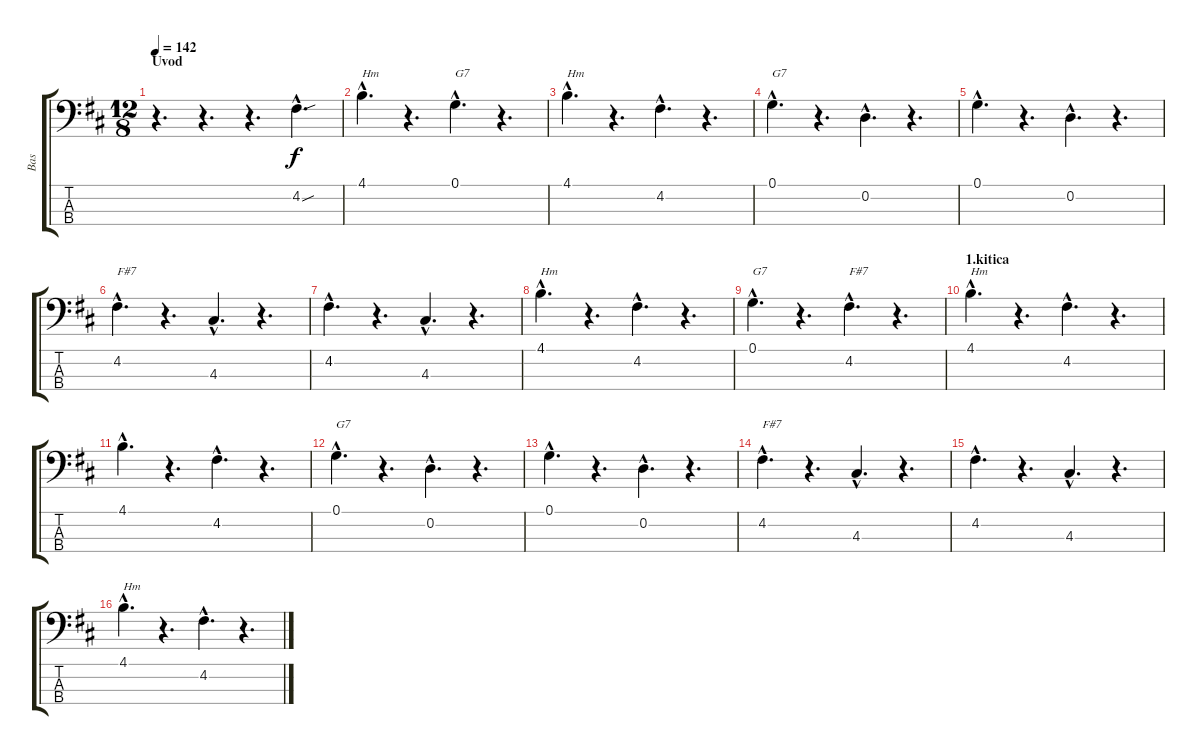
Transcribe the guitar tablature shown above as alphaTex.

\track ("Bas" "Bas") {instrument electricbassfinger}
\staff {score tabs}
\tuning (G2 D2 A1 E1) {hide}
\ts (12 8)
\section ("" "Uvod")
\tempo 142
\clef f4
\ks d
r.4{d dy f instrument electricbassfinger} r.4{d} r.4{d} 4.2{sou hac}.4{d} |
4.1{hac}.4{d txt "Hm"} r.4{d} 0.1{hac}.4{d txt "G7"} r.4{d} |
4.1{hac}.4{d txt "Hm"} r.4{d} 4.2{hac}.4{d} r.4{d} |
0.1{hac}.4{d txt "G7"} r.4{d} 0.2{hac}.4{d} r.4{d} |
0.1{hac}.4{d} r.4{d} 0.2{hac}.4{d} r.4{d} |
4.2{hac}.4{d txt "F#7"} r.4{d} 4.3{hac}.4{d} r.4{d} |
4.2{hac}.4{d} r.4{d} 4.3{hac}.4{d} r.4{d} |
4.1{hac}.4{d txt "Hm"} r.4{d} 4.2{hac}.4{d} r.4{d} |
0.1{hac}.4{d txt "G7"} r.4{d} 4.2{hac}.4{d txt "F#7"} r.4{d} |
\section ("" "1.kitica")
4.1{hac}.4{d txt "Hm"} r.4{d} 4.2{hac}.4{d} r.4{d} |
4.1{hac}.4{d} r.4{d} 4.2{hac}.4{d} r.4{d} |
0.1{hac}.4{d txt "G7"} r.4{d} 0.2{hac}.4{d} r.4{d} |
0.1{hac}.4{d} r.4{d} 0.2{hac}.4{d} r.4{d} |
4.2{hac}.4{d txt "F#7"} r.4{d} 4.3{hac}.4{d} r.4{d} |
4.2{hac}.4{d} r.4{d} 4.3{hac}.4{d} r.4{d} |
4.1{hac}.4{d txt "Hm"} r.4{d} 4.2{hac}.4{d} r.4{d}
